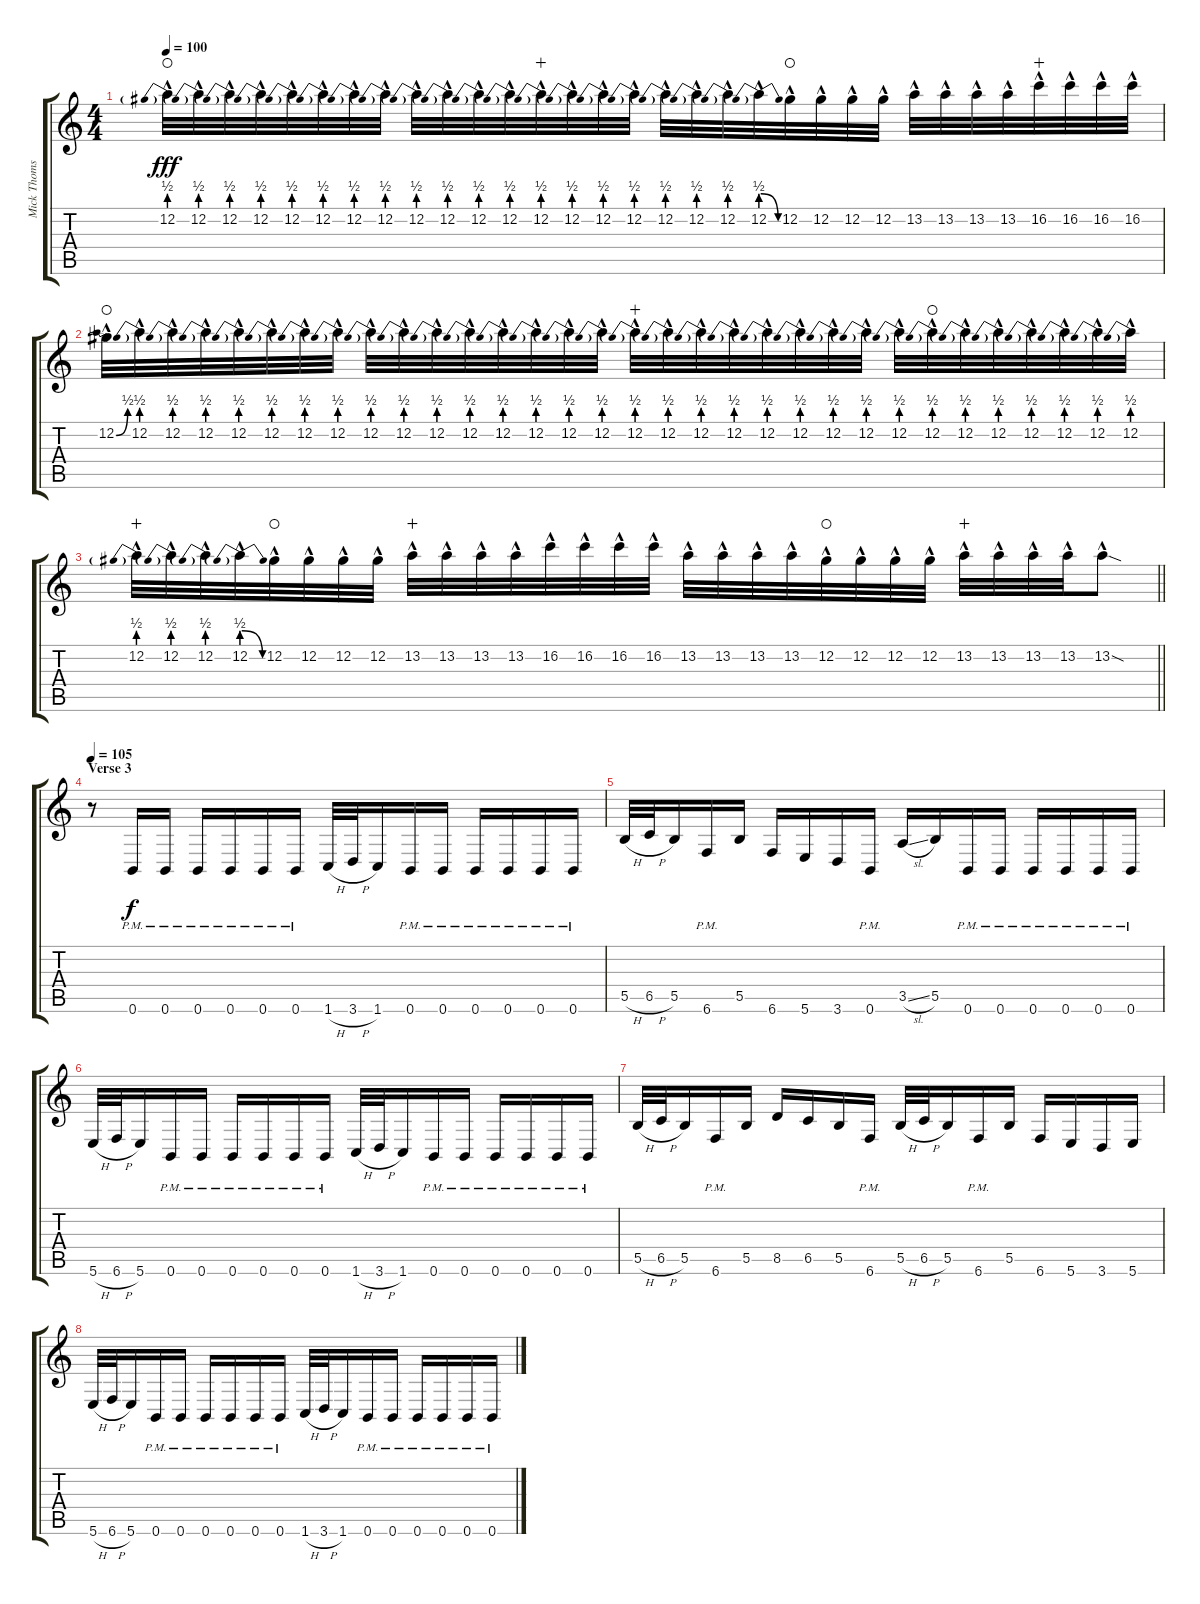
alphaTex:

\track ("Mick Thomson (Guitar Lead)" "Mick Thoms") {instrument distortionguitar}
\staff {score tabs}
\tuning (Db4 Ab3 E3 B2 Gb2 B1) {hide}
\ts (4 4)
\tempo 100
\clef g2
\ks c
12.2{be (prebend 0 2 60 2) hac}.32{dy fff waho} 12.2{be (prebend 0 2 60 2) hac}.32 12.2{be (prebend 0 2 60 2) hac}.32 12.2{be (prebend 0 2 60 2) hac}.32 12.2{be (prebend 0 2 60 2) hac}.32 12.2{be (prebend 0 2 60 2) hac}.32 12.2{be (prebend 0 2 60 2) hac}.32 12.2{be (prebend 0 2 60 2) hac}.32 12.2{be (prebend 0 2 60 2) hac}.32 12.2{be (prebend 0 2 60 2) hac}.32 12.2{be (prebend 0 2 60 2) hac}.32 12.2{be (prebend 0 2 60 2) hac}.32 12.2{be (prebend 0 2 60 2) hac}.32{wahc} 12.2{be (prebend 0 2 60 2) hac}.32 12.2{be (prebend 0 2 60 2) hac}.32 12.2{be (prebend 0 2 60 2) hac}.32 12.2{be (prebend 0 2 60 2) hac}.32 12.2{be (prebend 0 2 60 2) hac}.32 12.2{be (prebend 0 2 60 2) hac}.32 12.2{be (prebendrelease 0 2 60 0) hac}.32 12.2{hac}.32{waho} 12.2{hac}.32 12.2{hac}.32 12.2{hac}.32 13.2{hac}.32 13.2{hac}.32 13.2{hac}.32 13.2{hac}.32 16.2{hac}.32{wahc} 16.2{hac}.32 16.2{hac}.32 16.2{hac}.32 |
12.2{be (bend 0 0 60 2) hac}.32{waho} 12.2{be (prebend 0 2 60 2) hac}.32 12.2{be (prebend 0 2 60 2) hac}.32 12.2{be (prebend 0 2 60 2) hac}.32 12.2{be (prebend 0 2 60 2) hac}.32 12.2{be (prebend 0 2 60 2) hac}.32 12.2{be (prebend 0 2 60 2) hac}.32 12.2{be (prebend 0 2 60 2) hac}.32 12.2{be (prebend 0 2 60 2) hac}.32 12.2{be (prebend 0 2 60 2) hac}.32 12.2{be (prebend 0 2 60 2) hac}.32 12.2{be (prebend 0 2 60 2) hac}.32 12.2{be (prebend 0 2 60 2) hac}.32 12.2{be (prebend 0 2 60 2) hac}.32 12.2{be (prebend 0 2 60 2) hac}.32 12.2{be (prebend 0 2 60 2) hac}.32 12.2{be (prebend 0 2 60 2) hac}.32{wahc} 12.2{be (prebend 0 2 60 2) hac}.32 12.2{be (prebend 0 2 60 2) hac}.32 12.2{be (prebend 0 2 60 2) hac}.32 12.2{be (prebend 0 2 60 2) hac}.32 12.2{be (prebend 0 2 60 2) hac}.32 12.2{be (prebend 0 2 60 2) hac}.32 12.2{be (prebend 0 2 60 2) hac}.32 12.2{be (prebend 0 2 60 2) hac}.32 12.2{be (prebend 0 2 60 2) hac}.32{waho} 12.2{be (prebend 0 2 60 2) hac}.32 12.2{be (prebend 0 2 60 2) hac}.32 12.2{be (prebend 0 2 60 2) hac}.32 12.2{be (prebend 0 2 60 2) hac}.32 12.2{be (prebend 0 2 60 2) hac}.32 12.2{be (prebend 0 2 60 2) hac}.32 |
\barLineRight lightlight
12.2{be (prebend 0 2 60 2) hac}.32{wahc} 12.2{be (prebend 0 2 60 2) hac}.32 12.2{be (prebend 0 2 60 2) hac}.32 12.2{be (prebendrelease 0 2 60 0) hac}.32 12.2{hac}.32{waho} 12.2{hac}.32 12.2{hac}.32 12.2{hac}.32 13.2{hac}.32{wahc} 13.2{hac}.32 13.2{hac}.32 13.2{hac}.32 16.2{hac}.32 16.2{hac}.32 16.2{hac}.32 16.2{hac}.32 13.2{hac}.32 13.2{hac}.32 13.2{hac}.32 13.2{hac}.32 12.2{hac}.32{waho} 12.2{hac}.32 12.2{hac}.32 12.2{hac}.32 13.2{hac}.32{wahc} 13.2{hac}.32 13.2{hac}.32 13.2{hac}.32 13.2{sod hac}.8 |
\section ("" "Verse 3")
\tempo 105
r.8{volume 10 balance 12 instrument distortionguitar} 0.6{pm}.16{dy f} 0.6{pm}.16 0.6{pm}.16 0.6{pm}.16 0.6{pm}.16 0.6{pm}.16 1.6{h}.32 3.6{h}.32 1.6.16 0.6{pm}.16 0.6{pm}.16 0.6{pm}.16 0.6{pm}.16 0.6{pm}.16 0.6{pm}.16 |
5.5{h}.32 6.5{h}.32 5.5.16 6.6{pm}.16 5.5.16 6.6.16 5.6.16 3.6.16 0.6{pm}.16 3.5{sl}.16 5.5.16 0.6{pm}.16 0.6{pm}.16 0.6{pm}.16 0.6{pm}.16 0.6{pm}.16 0.6{pm}.16 |
5.6{h}.32 6.6{h}.32 5.6.16 0.6{pm}.16 0.6{pm}.16 0.6{pm}.16 0.6{pm}.16 0.6{pm}.16 0.6{pm}.16 1.6{h}.32 3.6{h}.32 1.6.16 0.6{pm}.16 0.6{pm}.16 0.6{pm}.16 0.6{pm}.16 0.6{pm}.16 0.6{pm}.16 |
5.5{h}.32 6.5{h}.32 5.5.16 6.6{pm}.16 5.5.16 8.5.16 6.5.16 5.5.16 6.6{pm}.16 5.5{h}.32 6.5{h}.32 5.5.16 6.6{pm}.16 5.5.16 6.6.16 5.6.16 3.6.16 5.6.16 |
5.6{h}.32 6.6{h}.32 5.6.16 0.6{pm}.16 0.6{pm}.16 0.6{pm}.16 0.6{pm}.16 0.6{pm}.16 0.6{pm}.16 1.6{h}.32 3.6{h}.32 1.6.16 0.6{pm}.16 0.6{pm}.16 0.6{pm}.16 0.6{pm}.16 0.6{pm}.16 0.6{pm}.16
